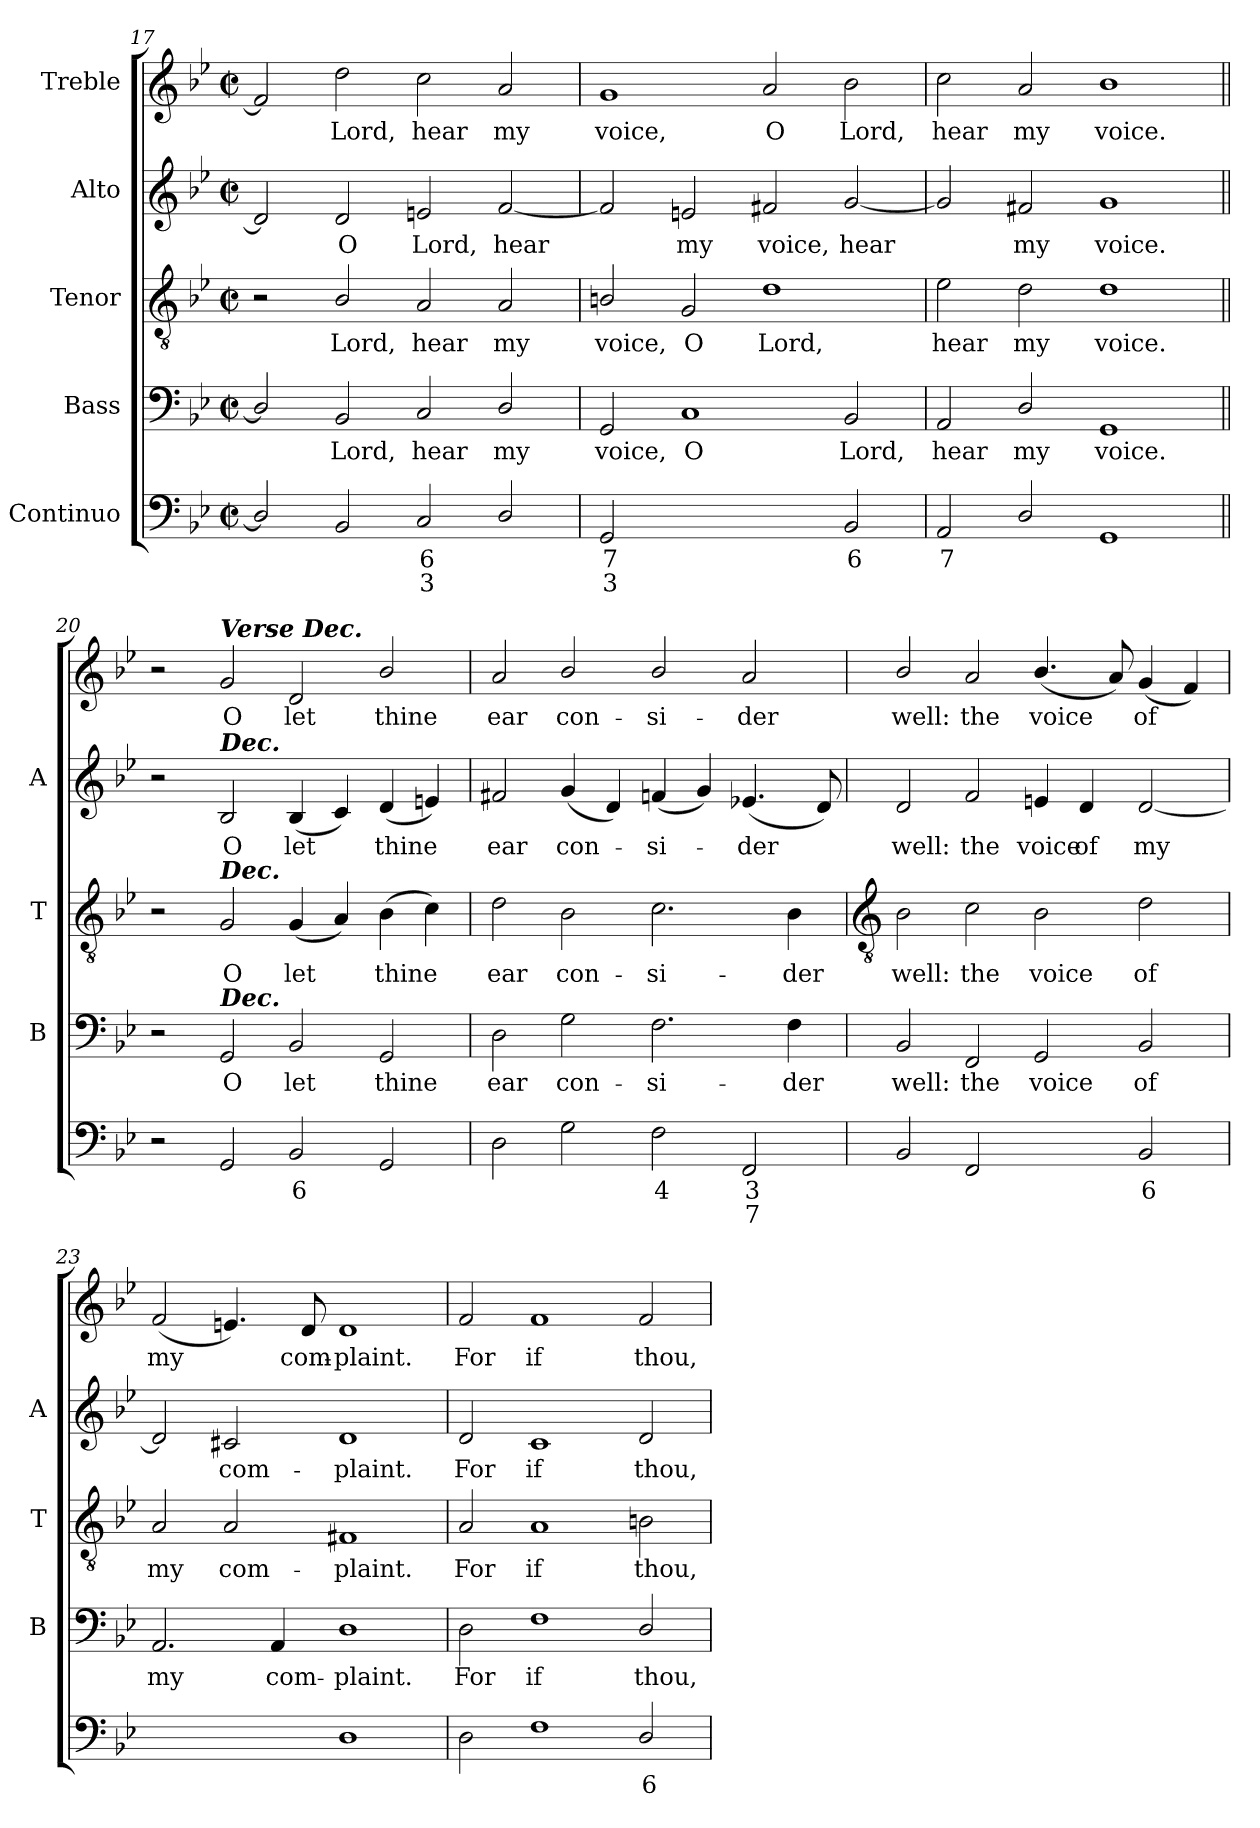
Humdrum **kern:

**kern	**text	**text	**kern	**text	**kern	**text	**kern	**text	**kern	**text
*part5	*part5	*part5	*part4	*part4	*part3	*part3	*part2	*part2	*part1	*part1
*staff5	*staff5	*staff5	*staff4	*staff4	*staff3	*staff3	*staff2	*staff2	*staff1	*staff1
*I"Continuo	*	*	*I"Bass	*	*I"Tenor	*	*I"Alto	*	*I"Treble	*
*	*	*	*I'B	*	*I'T	*	*I'A	*	*	*
!!LO:LB:g=z
*clefF4	*	*	*clefF4	*	*clefGv2	*	*clefG2	*	*clefG2	*
*k[b-e-]	*	*	*k[b-e-]	*	*k[b-e-]	*	*k[b-e-]	*	*k[b-e-]	*
*B-:	*	*	*B-:	*	*B-:	*	*B-:	*	*B-:	*
*M4/2	*	*	*M4/2	*	*M4/2	*	*M4/2	*	*M4/2	*
*met(c|)	*	*	*met(c|)	*	*met(c|)	*	*met(c|)	*	*met(c|)	*
=17	=17	=17	=17	=17	=17	=17	=17	=17	=17	=17
2D/]	.	.	2D/]	.	2r	.	2d]	.	2f#]	.
!	!	!	!	!LO:LY:b	!	!LO:LY:b	!	!LO:LY:b	!	!LO:LY:b
2BB-	.	.	2BB-	Lord,	2B-/	Lord,	2d	O	2dd	Lord,
!	!LO:LY:b	!LO:LY:b	!	!LO:LY:b	!	!LO:LY:b	!	!LO:LY:b	!	!LO:LY:b
2C	6	3	2C	hear	2A	hear	2en	Lord,	2cc	hear
!	!	!	!	!LO:LY:b	!	!LO:LY:b	!	!LO:LY:b	!	!LO:LY:b
2D/	.	.	2D/	my	2A	my	[2f	hear	2a	my
=18	=18	=18	=18	=18	=18	=18	=18	=18	=18	=18
!	!LO:LY:b	!LO:LY:b	!	!LO:LY:b	!	!LO:LY:b	!	!	!	!LO:LY:b
2GG	7	3	2GG	voice,	2Bn/	voice,	2f]	.	1g	voice,
!	!LO:LY:b	!	!	!LO:LY:b	!	!LO:LY:b	!	!LO:LY:b	!	!
[2Cyy	3	.	1C	O	2G	O	2en	my	.	.
!	!LO:LY:b	!LO:LY:b	!	!	!	!LO:LY:b	!	!LO:LY:b	!	!LO:LY:b
2Cyy]	4	2	.	.	1d	Lord,	2f#X	voice,	2a	O
!	!LO:LY:b	!	!	!LO:LY:b	!	!	!	!LO:LY:b	!	!LO:LY:b
2BB-	6	.	2BB-	Lord,	.	.	[2g	hear	2b-	Lord,
=19	=19	=19	=19	=19	=19	=19	=19	=19	=19	=19
!	!LO:LY:b	!	!	!LO:LY:b	!	!LO:LY:b	!	!	!	!LO:LY:b
2AA	7	.	2AA	hear	2e-	hear	2g]	.	2cc	hear
!	!	!	!	!LO:LY:b	!	!LO:LY:b	!	!LO:LY:b	!	!LO:LY:b
2D/	.	.	2D/	my	2d	my	2f#X	my	2a	my
!	!	!	!	!LO:LY:b	!	!LO:LY:b	!	!LO:LY:b	!	!LO:LY:b
1GG	.	.	1GG	voice.	1d	voice.	1g	voice.	1b-	voice.
=20||	=20||	=20||	=20||	=20||	=20||	=20||	=20||	=20||	=20||	=20||
2r	.	.	2r	.	2r	.	2r	.	2r	.
!	!	!	!	!	!	!	!	!	!LO:TX:a:Bi:t=Verse Dec.	!
!	!	!	!	!	!	!	!LO:TX:a:Bi:t=Dec.	!	!	!
!	!	!	!	!	!LO:TX:a:Bi:t=Dec.	!	!	!	!	!
!	!	!	!LO:TX:a:Bi:t=Dec.	!	!	!	!	!	!	!
!	!	!	!	!LO:LY:b	!	!LO:LY:b	!	!LO:LY:b	!	!LO:LY:b
2GG	.	.	2GG	O	2G	O	2B-	O	2g	O
!	!LO:LY:b	!	!	!LO:LY:b	!	!LO:LY:b	!	!LO:LY:b	!	!LO:LY:b
2BB-	6	.	2BB-	let	(<4G	let	(<4B-	let	2d	let
.	.	.	.	.	4A)	.	4c)	.	.	.
!	!	!	!	!LO:LY:b	!	!LO:LY:b	!	!LO:LY:b	!	!LO:LY:b
2GG	.	.	2GG	thine	(>4B-	thine	(<4d	thine	2b-/	thine
.	.	.	.	.	4c)	.	4en)	.	.	.
=21	=21	=21	=21	=21	=21	=21	=21	=21	=21	=21
!	!	!	!	!LO:LY:b	!	!LO:LY:b	!	!LO:LY:b	!	!LO:LY:b
2D	.	.	2D	ear	2d	ear	2f#X	ear	2a	ear
!	!	!	!	!LO:LY:b	!	!LO:LY:b	!	!LO:LY:b	!	!LO:LY:b
2G	.	.	2G	con-	2B-	con-	(<4g	con-	2b-/	con-
.	.	.	.	.	.	.	4d)	.	.	.
!	!LO:LY:b	!	!	!LO:LY:b	!	!LO:LY:b	!	!LO:LY:b	!	!LO:LY:b
2F	4	.	2.F	-si-	2.c	-si-	(<4fn	si-	2b-/	-si-
.	.	.	.	.	.	.	4g)	.	.	.
!	!LO:LY:b	!LO:LY:b	!	!	!	!	!	!LO:LY:b	!	!LO:LY:b
2FF	3	7	.	.	.	.	(<4.e-X	der	2a	-der
!	!	!	!	!LO:LY:b	!	!LO:LY:b	!	!	!	!
.	.	.	4F	-der	4B-	-der	.	.	.	.
.	.	.	.	.	.	.	8d)	.	.	.
!!LO:LB:g=z
=22	=22	=22	=22	=22	=22	=22	=22	=22	=22	=22
*	*	*	*	*	*clefGv2	*	*	*	*	*
!	!	!	!	!LO:LY:b	!	!LO:LY:b	!	!LO:LY:b	!	!LO:LY:b
2BB-	.	.	2BB-	well:	2B-	well:	2d	well:	2b-/	well:
!	!	!	!	!LO:LY:b	!	!LO:LY:b	!	!LO:LY:b	!	!LO:LY:b
2FF	.	.	2FF	the	2c	the	2f	the	2a	the
!	!LO:LY:b	!	!	!LO:LY:b	!	!LO:LY:b	!	!LO:LY:b	!	!LO:LY:b
[4GGyy	6	.	2GG	voice	2B-	voice	4en	voice	(<4.b-/	voice
!	!LO:LY:b	!	!	!	!	!	!	!LO:LY:b	!	!
4GGyy]	5	.	.	.	.	.	4d	of	.	.
.	.	.	.	.	.	.	.	.	8a)	.
!	!LO:LY:b	!	!	!LO:LY:b	!	!LO:LY:b	!	!LO:LY:b	!	!LO:LY:b
2BB-	6	.	2BB-	of	2d	of	[2d	my	(<4g	of
.	.	.	.	.	.	.	.	.	4f)	.
=23	=23	=23	=23	=23	=23	=23	=23	=23	=23	=23
!	!LO:LY:b	!LO:LY:b	!	!LO:LY:b	!	!LO:LY:b	!	!	!	!LO:LY:b
[2AAyy	6	4	2.AA	my	2A	my	2d]	.	(<2f	my
!	!LO:LY:b	!LO:LY:b	!	!	!	!LO:LY:b	!	!LO:LY:b	!	!
2AAyy]	5	3	.	.	2A	com-	2c#X	com-	4.en)	.
!	!	!	!	!LO:LY:b	!	!	!	!	!	!
.	.	.	4AA	com-	.	.	.	.	.	.
!	!	!	!	!	!	!	!	!	!	!LO:LY:b
.	.	.	.	.	.	.	.	.	8d	com-
!	!	!	!	!LO:LY:b	!	!LO:LY:b	!	!LO:LY:b	!	!LO:LY:b
1D	.	.	1D	-plaint.	1F#X	-plaint.	1d	-plaint.	1d	-plaint.
=24	=24	=24	=24	=24	=24	=24	=24	=24	=24	=24
!	!	!	!	!LO:LY:b	!	!LO:LY:b	!	!LO:LY:b	!	!LO:LY:b
2D	.	.	2D	For	2A	For	2d	For	2f	For
!	!	!	!	!LO:LY:b	!	!LO:LY:b	!	!LO:LY:b	!	!LO:LY:b
1F	.	.	1F	if	1A	if	1c	if	1f	if
!	!LO:LY:b	!	!	!LO:LY:b	!	!LO:LY:b	!	!LO:LY:b	!	!LO:LY:b
2D/	6	.	2D/	thou,	2Bn	thou,	2d	thou,	2f	thou,
=	=	=	=	=	=	=	=	=	=	=
*-	*-	*-	*-	*-	*-	*-	*-	*-	*-	*-
